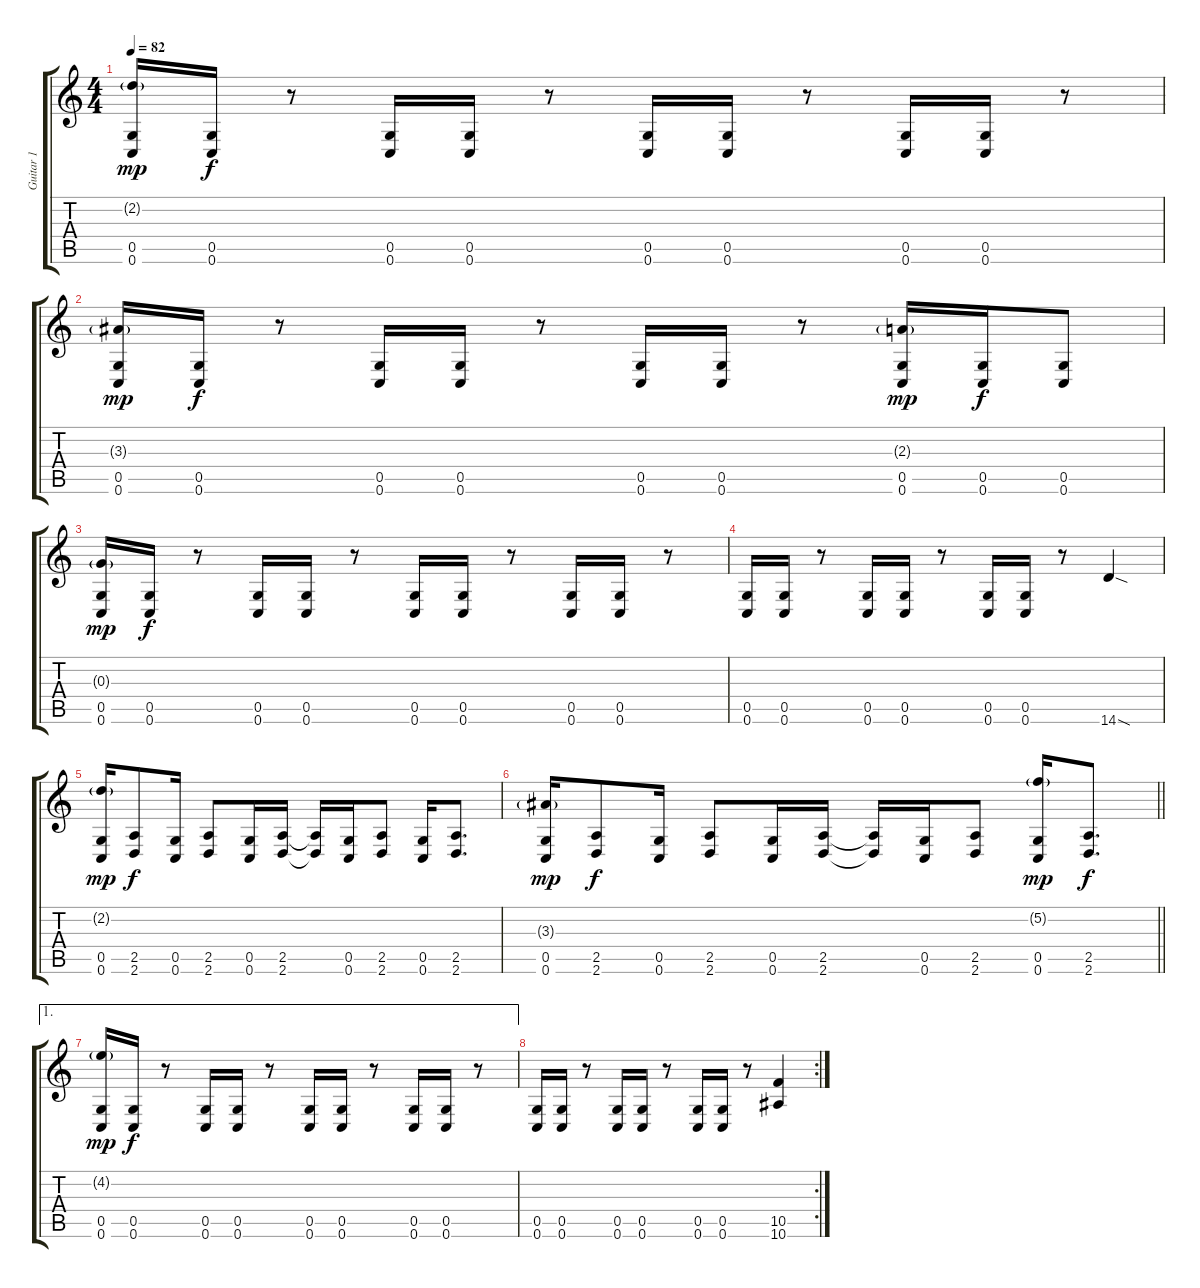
\track ("Guitar 1" "Guitar 1") {instrument distortionguitar}
\staff {score tabs}
\tuning (E4 C4 G3 C3 G2 C2) {hide}
\ts (4 4)
\tempo 82
\clef g2
\ks c
(2.2{g} 0.5 0.6).16{dy mp} (0.5 0.6).16{dy f} r.8 (0.5 0.6).16 (0.5 0.6).16 r.8 (0.5 0.6).16 (0.5 0.6).16 r.8 (0.5 0.6).16 (0.5 0.6).16 r.8 |
(3.3{g} 0.5 0.6).16{dy mp} (0.5 0.6).16{dy f} r.8 (0.5 0.6).16 (0.5 0.6).16 r.8 (0.5 0.6).16 (0.5 0.6).16 r.8 (2.3{g} 0.5 0.6).16{dy mp} (0.5 0.6).16{dy f} (0.5 0.6).8 |
(0.3{g} 0.5 0.6).16{dy mp} (0.5 0.6).16{dy f} r.8 (0.5 0.6).16 (0.5 0.6).16 r.8 (0.5 0.6).16 (0.5 0.6).16 r.8 (0.5 0.6).16 (0.5 0.6).16 r.8 |
(0.5 0.6).16 (0.5 0.6).16 r.8 (0.5 0.6).16 (0.5 0.6).16 r.8 (0.5 0.6).16 (0.5 0.6).16 r.8 14.6{sod}.4 |
(2.2{g} 0.5 0.6).16{dy mp} (2.5 2.6).8{dy f} (0.5 0.6).16 (2.5 2.6).8 (0.5 0.6).16 (2.5 2.6).16 (2.5{t} 2.6{t}).16 (0.5 0.6).16 (2.5 2.6).8 (0.5 0.6).16 (2.5 2.6).8{d} |
\barLineRight lightlight
(3.3{g} 0.5 0.6).16{dy mp} (2.5 2.6).8{dy f} (0.5 0.6).16 (2.5 2.6).8 (0.5 0.6).16 (2.5 2.6).16 (2.5{t} 2.6{t}).16 (0.5 0.6).16 (2.5 2.6).8 (5.2{g} 0.5 0.6).16{dy mp} (2.5 2.6).8{d dy f} |
\ae 1
(4.2{g} 0.5 0.6).16{dy mp} (0.5 0.6).16{dy f} r.8 (0.5 0.6).16 (0.5 0.6).16 r.8 (0.5 0.6).16 (0.5 0.6).16 r.8 (0.5 0.6).16 (0.5 0.6).16 r.8 |
\rc 2
(0.5 0.6).16 (0.5 0.6).16 r.8 (0.5 0.6).16 (0.5 0.6).16 r.8 (0.5 0.6).16 (0.5 0.6).16 r.8 (10.5 10.6).4
